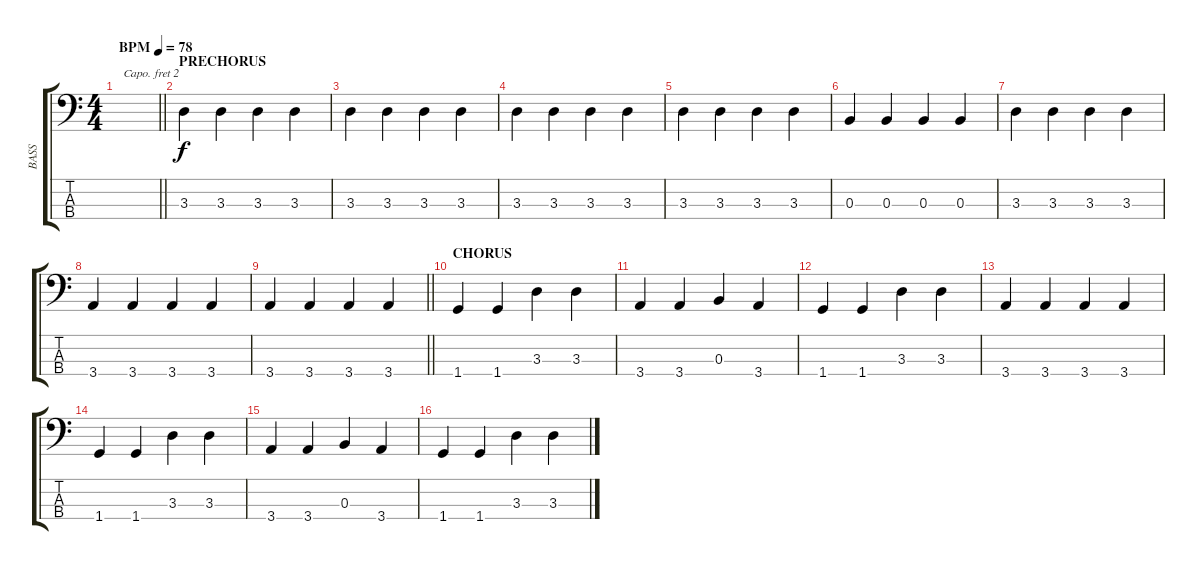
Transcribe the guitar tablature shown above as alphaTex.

\track ("BASS" "BASS") {instrument electricbassfinger}
\staff {score tabs}
\capo 2
\tuning (G2 D2 A1 E1) {hide}
\ts (4 4)
\tempo (78 "BPM")
\clef f4
\barLineRight lightlight
\ks c
|
\section ("" "PRECHORUS")
3.3.4 3.3.4 3.3.4 3.3.4 |
3.3.4 3.3.4 3.3.4 3.3.4 |
3.3.4 3.3.4 3.3.4 3.3.4 |
3.3.4 3.3.4 3.3.4 3.3.4 |
0.3.4 0.3.4 0.3.4 0.3.4 |
3.3.4 3.3.4 3.3.4 3.3.4 |
3.4.4 3.4.4 3.4.4 3.4.4 |
\barLineRight lightlight
3.4.4 3.4.4 3.4.4 3.4.4 |
\section ("" "CHORUS")
1.4.4 1.4.4 3.3.4 3.3.4 |
3.4.4 3.4.4 0.3.4 3.4.4 |
1.4.4 1.4.4 3.3.4 3.3.4 |
3.4.4 3.4.4 3.4.4 3.4.4 |
1.4.4 1.4.4 3.3.4 3.3.4 |
3.4.4 3.4.4 0.3.4 3.4.4 |
1.4.4 1.4.4 3.3.4 3.3.4
